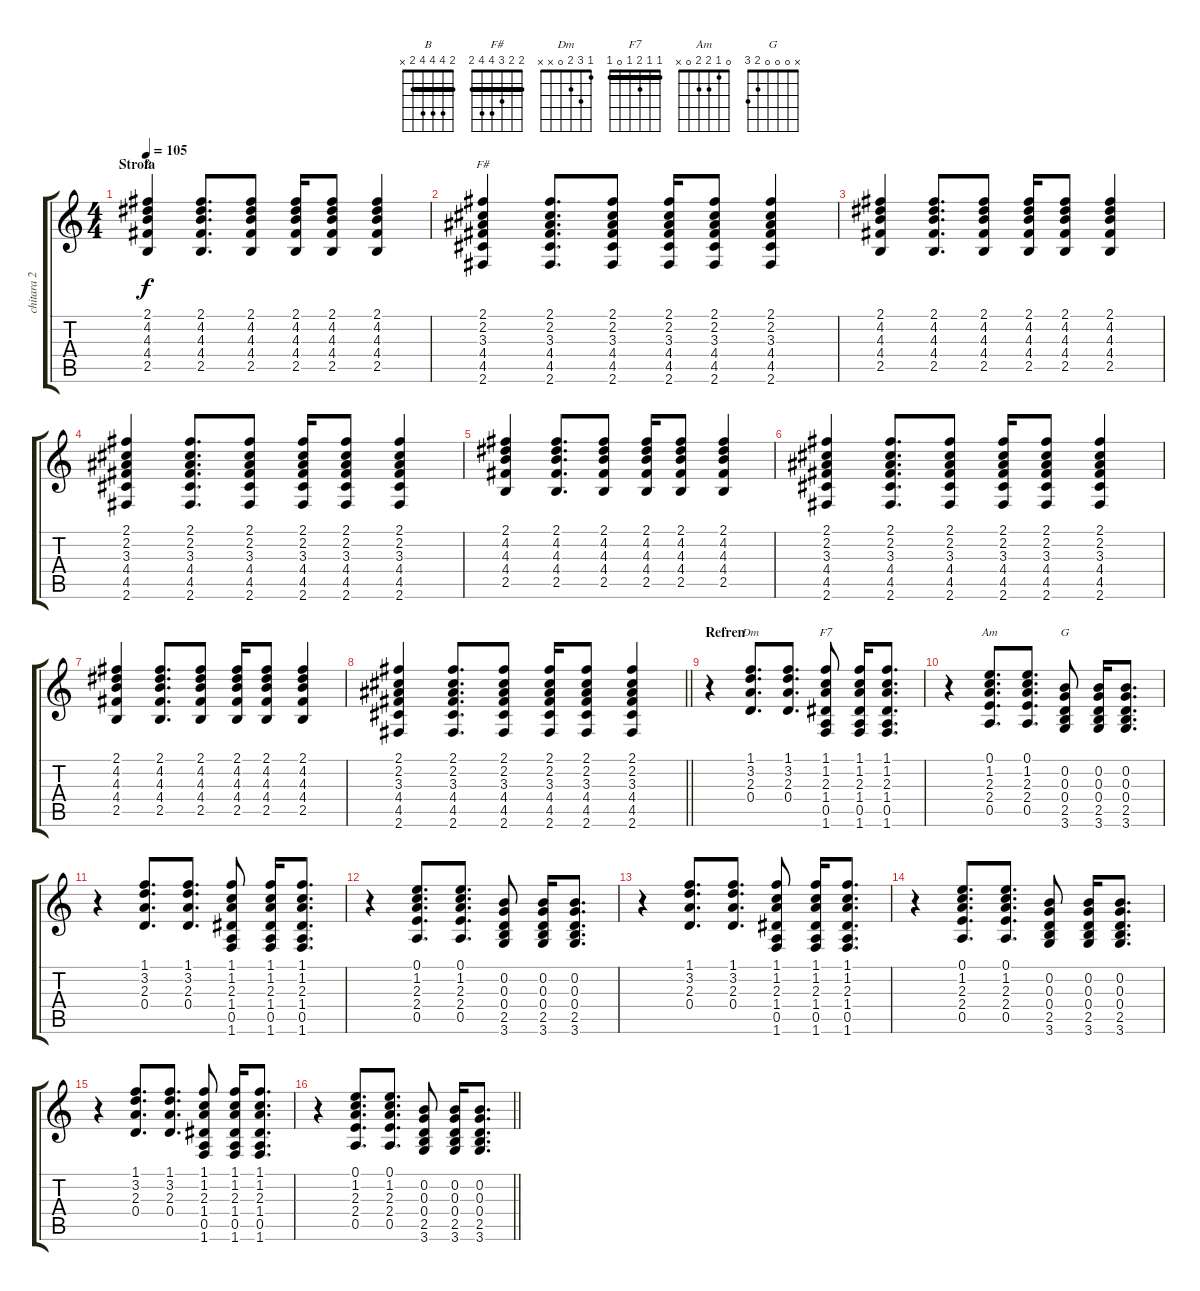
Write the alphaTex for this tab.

\track ("chitara 2" "chitara 2") {instrument acousticguitarsteel}
\staff {score tabs}
\tuning (E4 B3 G3 D3 A2 E2) {hide}
\chord ("B" 2 4 4 4 2 x) {barre 2}
\chord ("F#" 2 2 3 4 4 2) {barre 2}
\chord ("Dm" 1 3 2 0 x x)
\chord ("F7" 1 1 2 1 0 1) {barre 1}
\chord ("Am" 0 1 2 2 0 x)
\chord ("G" x 0 0 0 2 3)
\ts (4 4)
\section ("" "Strofa")
\tempo 105
\clef g2
\ks c
(2.1 4.2 4.3 4.4 2.5).4{ch "B" dy f} (2.1 4.2 4.3 4.4 2.5).8{d} (2.1 4.2 4.3 4.4 2.5).8 (2.1 4.2 4.3 4.4 2.5).16 (2.1 4.2 4.3 4.4 2.5).8 (2.1 4.2 4.3 4.4 2.5).4 |
(2.1 2.2 3.3 4.4 4.5 2.6).4{ch "F#"} (2.1 2.2 3.3 4.4 4.5 2.6).8{d} (2.1 2.2 3.3 4.4 4.5 2.6).8 (2.1 2.2 3.3 4.4 4.5 2.6).16 (2.1 2.2 3.3 4.4 4.5 2.6).8 (2.1 2.2 3.3 4.4 4.5 2.6).4 |
(2.1 4.2 4.3 4.4 2.5).4 (2.1 4.2 4.3 4.4 2.5).8{d} (2.1 4.2 4.3 4.4 2.5).8 (2.1 4.2 4.3 4.4 2.5).16 (2.1 4.2 4.3 4.4 2.5).8 (2.1 4.2 4.3 4.4 2.5).4 |
(2.1 2.2 3.3 4.4 4.5 2.6).4 (2.1 2.2 3.3 4.4 4.5 2.6).8{d} (2.1 2.2 3.3 4.4 4.5 2.6).8 (2.1 2.2 3.3 4.4 4.5 2.6).16 (2.1 2.2 3.3 4.4 4.5 2.6).8 (2.1 2.2 3.3 4.4 4.5 2.6).4 |
(2.1 4.2 4.3 4.4 2.5).4 (2.1 4.2 4.3 4.4 2.5).8{d} (2.1 4.2 4.3 4.4 2.5).8 (2.1 4.2 4.3 4.4 2.5).16 (2.1 4.2 4.3 4.4 2.5).8 (2.1 4.2 4.3 4.4 2.5).4 |
(2.1 2.2 3.3 4.4 4.5 2.6).4 (2.1 2.2 3.3 4.4 4.5 2.6).8{d} (2.1 2.2 3.3 4.4 4.5 2.6).8 (2.1 2.2 3.3 4.4 4.5 2.6).16 (2.1 2.2 3.3 4.4 4.5 2.6).8 (2.1 2.2 3.3 4.4 4.5 2.6).4 |
(2.1 4.2 4.3 4.4 2.5).4 (2.1 4.2 4.3 4.4 2.5).8{d} (2.1 4.2 4.3 4.4 2.5).8 (2.1 4.2 4.3 4.4 2.5).16 (2.1 4.2 4.3 4.4 2.5).8 (2.1 4.2 4.3 4.4 2.5).4 |
\barLineRight lightlight
(2.1 2.2 3.3 4.4 4.5 2.6).4 (2.1 2.2 3.3 4.4 4.5 2.6).8{d} (2.1 2.2 3.3 4.4 4.5 2.6).8 (2.1 2.2 3.3 4.4 4.5 2.6).16 (2.1 2.2 3.3 4.4 4.5 2.6).8 (2.1 2.2 3.3 4.4 4.5 2.6).4 |
\section ("" "Refren")
r.4 (1.1 3.2 2.3 0.4).8{d ch "Dm"} (1.1 3.2 2.3 0.4).8{d} (1.1 1.2 2.3 1.4 0.5 1.6).8{ch "F7"} (1.1 1.2 2.3 1.4 0.5 1.6).16 (1.1 1.2 2.3 1.4 0.5 1.6).8{d} |
r.4 (0.1 1.2 2.3 2.4 0.5).8{d ch "Am"} (0.1 1.2 2.3 2.4 0.5).8{d} (0.2 0.3 0.4 2.5 3.6).8{ch "G"} (0.2 0.3 0.4 2.5 3.6).16 (0.2 0.3 0.4 2.5 3.6).8{d} |
r.4 (1.1 3.2 2.3 0.4).8{d} (1.1 3.2 2.3 0.4).8{d} (1.1 1.2 2.3 1.4 0.5 1.6).8 (1.1 1.2 2.3 1.4 0.5 1.6).16 (1.1 1.2 2.3 1.4 0.5 1.6).8{d} |
r.4 (0.1 1.2 2.3 2.4 0.5).8{d} (0.1 1.2 2.3 2.4 0.5).8{d} (0.2 0.3 0.4 2.5 3.6).8 (0.2 0.3 0.4 2.5 3.6).16 (0.2 0.3 0.4 2.5 3.6).8{d} |
r.4 (1.1 3.2 2.3 0.4).8{d} (1.1 3.2 2.3 0.4).8{d} (1.1 1.2 2.3 1.4 0.5 1.6).8 (1.1 1.2 2.3 1.4 0.5 1.6).16 (1.1 1.2 2.3 1.4 0.5 1.6).8{d} |
r.4 (0.1 1.2 2.3 2.4 0.5).8{d} (0.1 1.2 2.3 2.4 0.5).8{d} (0.2 0.3 0.4 2.5 3.6).8 (0.2 0.3 0.4 2.5 3.6).16 (0.2 0.3 0.4 2.5 3.6).8{d} |
r.4 (1.1 3.2 2.3 0.4).8{d} (1.1 3.2 2.3 0.4).8{d} (1.1 1.2 2.3 1.4 0.5 1.6).8 (1.1 1.2 2.3 1.4 0.5 1.6).16 (1.1 1.2 2.3 1.4 0.5 1.6).8{d} |
\barLineRight lightlight
r.4 (0.1 1.2 2.3 2.4 0.5).8{d} (0.1 1.2 2.3 2.4 0.5).8{d} (0.2 0.3 0.4 2.5 3.6).8 (0.2 0.3 0.4 2.5 3.6).16 (0.2 0.3 0.4 2.5 3.6).8{d}
